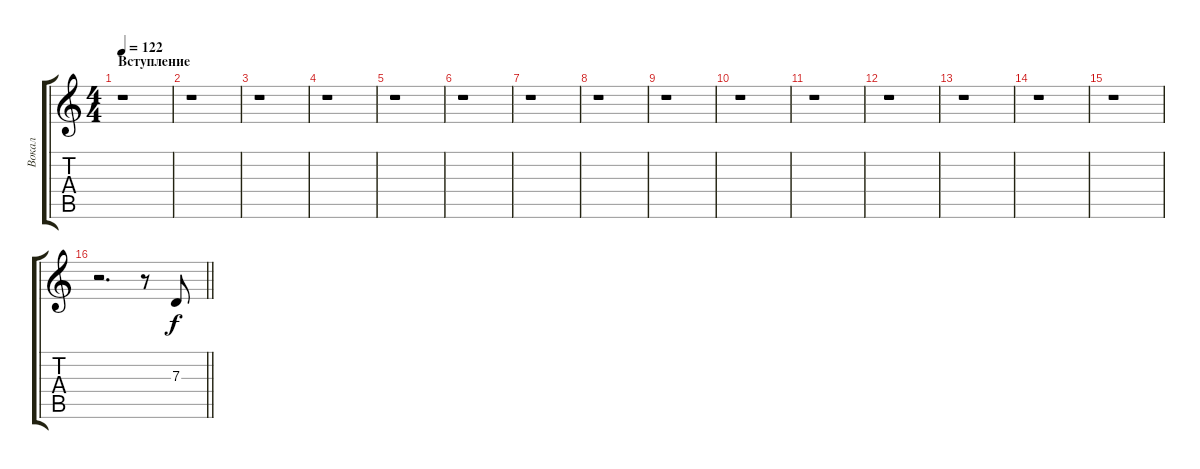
\track ("Вокал" "Вокал") {instrument tenorsax}
\staff {score tabs}
\tuning (E4 B3 G3 D3 A2 E2) {hide}
\ts (4 4)
\section ("" "Вступление")
\tempo 122
\clef g2
\ks c
r.1{dy f instrument tenorsax} |
r.1 |
r.1 |
r.1 |
r.1 |
r.1 |
r.1 |
r.1 |
r.1 |
r.1 |
r.1 |
r.1 |
r.1 |
r.1 |
r.1 |
\barLineRight lightlight
r.2{d} r.8 7.3.8
